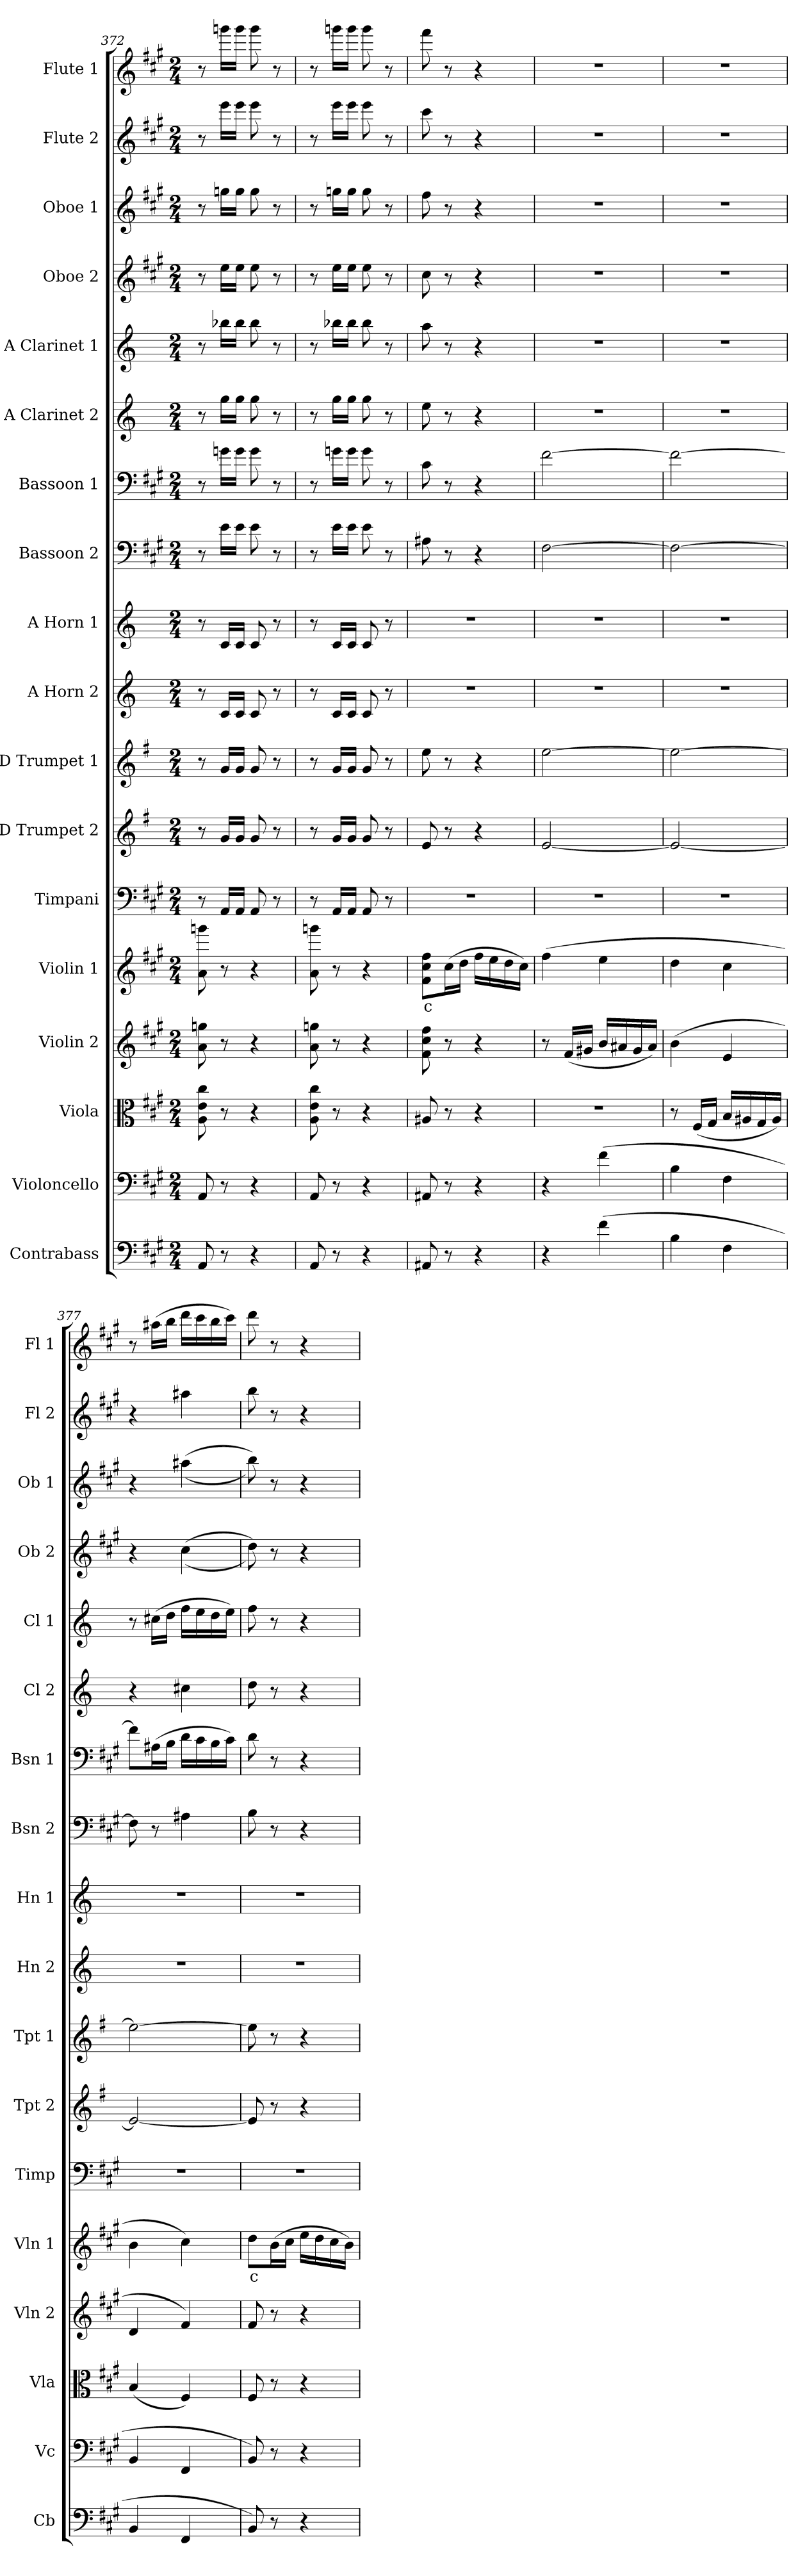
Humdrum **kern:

**kern	**kern	**kern	**kern	**kern	**text	**kern	**kern	**kern	**kern	**kern	**kern	**kern	**kern	**kern	**kern	**kern	**kern	**kern
*part18	*part17	*part16	*part15	*part14	*part14	*part13	*part12	*part11	*part10	*part9	*part8	*part7	*part6	*part5	*part4	*part3	*part2	*part1
*staff18	*staff17	*staff16	*staff15	*staff14	*staff14	*staff13	*staff12	*staff11	*staff10	*staff9	*staff8	*staff7	*staff6	*staff5	*staff4	*staff3	*staff2	*staff1
*I"Contrabass	*I"Violoncello	*I"Viola	*I"Violin 2	*I"Violin 1	*	*I"Timpani	*I"D Trumpet 2	*I"D Trumpet 1	*I"A Horn 2	*I"A Horn 1	*I"Bassoon 2	*I"Bassoon 1	*I"A Clarinet 2	*I"A Clarinet 1	*I"Oboe 2	*I"Oboe 1	*I"Flute 2	*I"Flute 1
*I'Cb	*I'Vc	*I'Vla	*I'Vln 2	*I'Vln 1	*	*I'Timp	*I'Tpt 2	*I'Tpt 1	*I'Hn 2	*I'Hn 1	*I'Bsn 2	*I'Bsn 1	*I'Cl 2	*I'Cl 1	*I'Ob 2	*I'Ob 1	*I'Fl 2	*I'Fl 1
*clefF4	*clefF4	*clefC3	*clefG2	*clefG2	*	*clefF4	*clefG2	*clefG2	*clefG2	*clefG2	*clefF4	*clefF4	*clefG2	*clefG2	*clefG2	*clefG2	*clefG2	*clefG2
*ITrd7c12	*	*	*	*	*	*	*ITrd-1c-2	*ITrd-1c-2	*ITrd2c3	*ITrd2c3	*	*	*ITrd2c3	*ITrd2c3	*	*	*	*
*k[f#c#g#]	*k[f#c#g#]	*k[f#c#g#]	*k[f#c#g#]	*k[f#c#g#]	*	*k[f#c#g#]	*k[f#c#g#]	*k[f#c#g#]	*k[f#c#g#]	*k[f#c#g#]	*k[f#c#g#]	*k[f#c#g#]	*k[f#c#g#]	*k[f#c#g#]	*k[f#c#g#]	*k[f#c#g#]	*k[f#c#g#]	*k[f#c#g#]
*M2/4	*M2/4	*M2/4	*M2/4	*M2/4	*	*M2/4	*M2/4	*M2/4	*M2/4	*M2/4	*M2/4	*M2/4	*M2/4	*M2/4	*M2/4	*M2/4	*M2/4	*M2/4
=372	=372	=372	=372	=372	=372	=372	=372	=372	=372	=372	=372	=372	=372	=372	=372	=372	=372	=372
8AAA/	8AA/	8A\ 8e\ 8cc#\	8a\ 8ggn\	8a\ 8gggn\	.	8r	8r	8r	8r	8r	8r	8r	8r	8r	8r	8r	8r	8r
8r	8r	8r	8r	8r	.	16AA/LL	16a/LL	16a/LL	16A/LL	16A/LL	16e\LL	16gn\LL	16ee\LL	16ggn\LL	16ee\LL	16ggn\LL	16eee\LL	16gggn\LL
.	.	.	.	.	.	16AA/JJ	16a/JJ	16a/JJ	16A/JJ	16A/JJ	16e\JJ	16g\JJ	16ee\JJ	16gg\JJ	16ee\JJ	16gg\JJ	16eee\JJ	16ggg\JJ
4r	4r	4r	4r	4r	.	8AA/	8a/	8a/	8A/	8A/	8e\	8g\	8ee\	8gg\	8ee\	8gg\	8eee\	8ggg\
.	.	.	.	.	.	8r	8r	8r	8r	8r	8r	8r	8r	8r	8r	8r	8r	8r
=373	=373	=373	=373	=373	=373	=373	=373	=373	=373	=373	=373	=373	=373	=373	=373	=373	=373	=373
8AAA/	8AA/	8A\ 8e\ 8cc#\	8a\ 8ggn\	8a\ 8gggn\	.	8r	8r	8r	8r	8r	8r	8r	8r	8r	8r	8r	8r	8r
8r	8r	8r	8r	8r	.	16AA/LL	16a/LL	16a/LL	16A/LL	16A/LL	16e\LL	16gn\LL	16ee\LL	16ggn\LL	16ee\LL	16ggn\LL	16eee\LL	16gggn\LL
.	.	.	.	.	.	16AA/JJ	16a/JJ	16a/JJ	16A/JJ	16A/JJ	16e\JJ	16g\JJ	16ee\JJ	16gg\JJ	16ee\JJ	16gg\JJ	16eee\JJ	16ggg\JJ
4r	4r	4r	4r	4r	.	8AA/	8a/	8a/	8A/	8A/	8e\	8g\	8ee\	8gg\	8ee\	8gg\	8eee\	8ggg\
.	.	.	.	.	.	8r	8r	8r	8r	8r	8r	8r	8r	8r	8r	8r	8r	8r
=374	=374	=374	=374	=374	=374	=374	=374	=374	=374	=374	=374	=374	=374	=374	=374	=374	=374	=374
!	!	!	!	!	!LO:LY:b:color=#FF0000	!	!	!	!	!	!	!	!	!	!	!	!	!
8AAA#X/	8AA#X/	8A#X/	8f#\ 8cc#\ 8ff#\	8f#\ 8cc#\ 8ff#\L	c	2r	8f#/	8ff#\	2r	2r	8A#X\	8c#\	8cc#\	8ff#\	8cc#\	8ff#\	8ccc#\	8fff#\
8r	8r	8r	8r	(16cc#\L	.	.	8r	8r	.	.	8r	8r	8r	8r	8r	8r	8r	8r
.	.	.	.	16dd\JJ	.	.	.	.	.	.	.	.	.	.	.	.	.	.
4r	4r	4r	4r	16ff#\LL	.	.	4r	4r	.	.	4r	4r	4r	4r	4r	4r	4r	4r
.	.	.	.	16ee\	.	.	.	.	.	.	.	.	.	.	.	.	.	.
.	.	.	.	16dd\	.	.	.	.	.	.	.	.	.	.	.	.	.	.
.	.	.	.	16cc#\JJ)	.	.	.	.	.	.	.	.	.	.	.	.	.	.
=375	=375	=375	=375	=375	=375	=375	=375	=375	=375	=375	=375	=375	=375	=375	=375	=375	=375	=375
4r	4r	2r	8r	(4ff#\	.	2r	[2f#/	[2ff#\	2r	2r	[2F#\	[2f#\	2r	2r	2r	2r	2r	2r
.	.	.	(16f#/LL	.	.	.	.	.	.	.	.	.	.	.	.	.	.	.
.	.	.	16g#X/JJ	.	.	.	.	.	.	.	.	.	.	.	.	.	.	.
(4F#\	(4f#\	.	16b/LL	4ee\	.	.	.	.	.	.	.	.	.	.	.	.	.	.
.	.	.	16a#X/	.	.	.	.	.	.	.	.	.	.	.	.	.	.	.
.	.	.	16g#/	.	.	.	.	.	.	.	.	.	.	.	.	.	.	.
.	.	.	16a#/JJ)	.	.	.	.	.	.	.	.	.	.	.	.	.	.	.
=376	=376	=376	=376	=376	=376	=376	=376	=376	=376	=376	=376	=376	=376	=376	=376	=376	=376	=376
4BB\	4B\	8r	(4b\	4dd\	.	2r	2f#/_	2ff#\_	2r	2r	2F#\_	2f#\_	2r	2r	2r	2r	2r	2r
.	.	(16F#/LL	.	.	.	.	.	.	.	.	.	.	.	.	.	.	.	.
.	.	16G#/JJ	.	.	.	.	.	.	.	.	.	.	.	.	.	.	.	.
4FF#\	4F#\	16B/LL	4e/	4cc#\	.	.	.	.	.	.	.	.	.	.	.	.	.	.
.	.	16A#X/	.	.	.	.	.	.	.	.	.	.	.	.	.	.	.	.
.	.	16G#/	.	.	.	.	.	.	.	.	.	.	.	.	.	.	.	.
.	.	16A#/JJ)	.	.	.	.	.	.	.	.	.	.	.	.	.	.	.	.
=377	=377	=377	=377	=377	=377	=377	=377	=377	=377	=377	=377	=377	=377	=377	=377	=377	=377	=377
4BBB/	4BB/	(4B/	4d/	4b\	.	2r	2f#/_	2ff#\_	2r	2r	8F#\]	8f#\L]	4r	8r	4r	4r	4r	8r
.	.	.	.	.	.	.	.	.	.	.	8r	(16A#X\L	.	(16a#X\LL	.	.	.	(16aa#X\LL
.	.	.	.	.	.	.	.	.	.	.	.	16B\JJ	.	16b\JJ	.	.	.	16bb\JJ
4FFF#/	4FF#/	4F#/)	4f#/)	4cc#\)	.	.	.	.	.	.	4A#X\	16d\LL	4a#X\	16dd\LL	((4cc#\	((4aa#X\	4aa#X\	16ddd\LL
.	.	.	.	.	.	.	.	.	.	.	.	16c#\	.	16cc#\	.	.	.	16ccc#\
.	.	.	.	.	.	.	.	.	.	.	.	16B\	.	16b\	.	.	.	16bb\
.	.	.	.	.	.	.	.	.	.	.	.	16c#\JJ)	.	16cc#\JJ)	.	.	.	16ccc#\JJ)
!!LO:PB:g=z
=378	=378	=378	=378	=378	=378	=378	=378	=378	=378	=378	=378	=378	=378	=378	=378	=378	=378	=378
!	!	!	!	!	!LO:LY:b:color=#FF0000	!	!	!	!	!	!	!	!	!	!	!	!	!
8BBB/)	8BB/)	8F#/	8f#/	8dd\L	c	2r	8f#/]	8ff#\]	2r	2r	8B\	8d\	8b\	8dd\	8dd\))	8bb\))	8bb\	8ddd\
8r	8r	8r	8r	(16b\L	.	.	8r	8r	.	.	8r	8r	8r	8r	8r	8r	8r	8r
.	.	.	.	16cc#\JJ	.	.	.	.	.	.	.	.	.	.	.	.	.	.
4r	4r	4r	4r	16ee\LL	.	.	4r	4r	.	.	4r	4r	4r	4r	4r	4r	4r	4r
.	.	.	.	16dd\	.	.	.	.	.	.	.	.	.	.	.	.	.	.
.	.	.	.	16cc#\	.	.	.	.	.	.	.	.	.	.	.	.	.	.
.	.	.	.	16b\JJ)	.	.	.	.	.	.	.	.	.	.	.	.	.	.
=	=	=	=	=	=	=	=	=	=	=	=	=	=	=	=	=	=	=
*-	*-	*-	*-	*-	*-	*-	*-	*-	*-	*-	*-	*-	*-	*-	*-	*-	*-	*-
